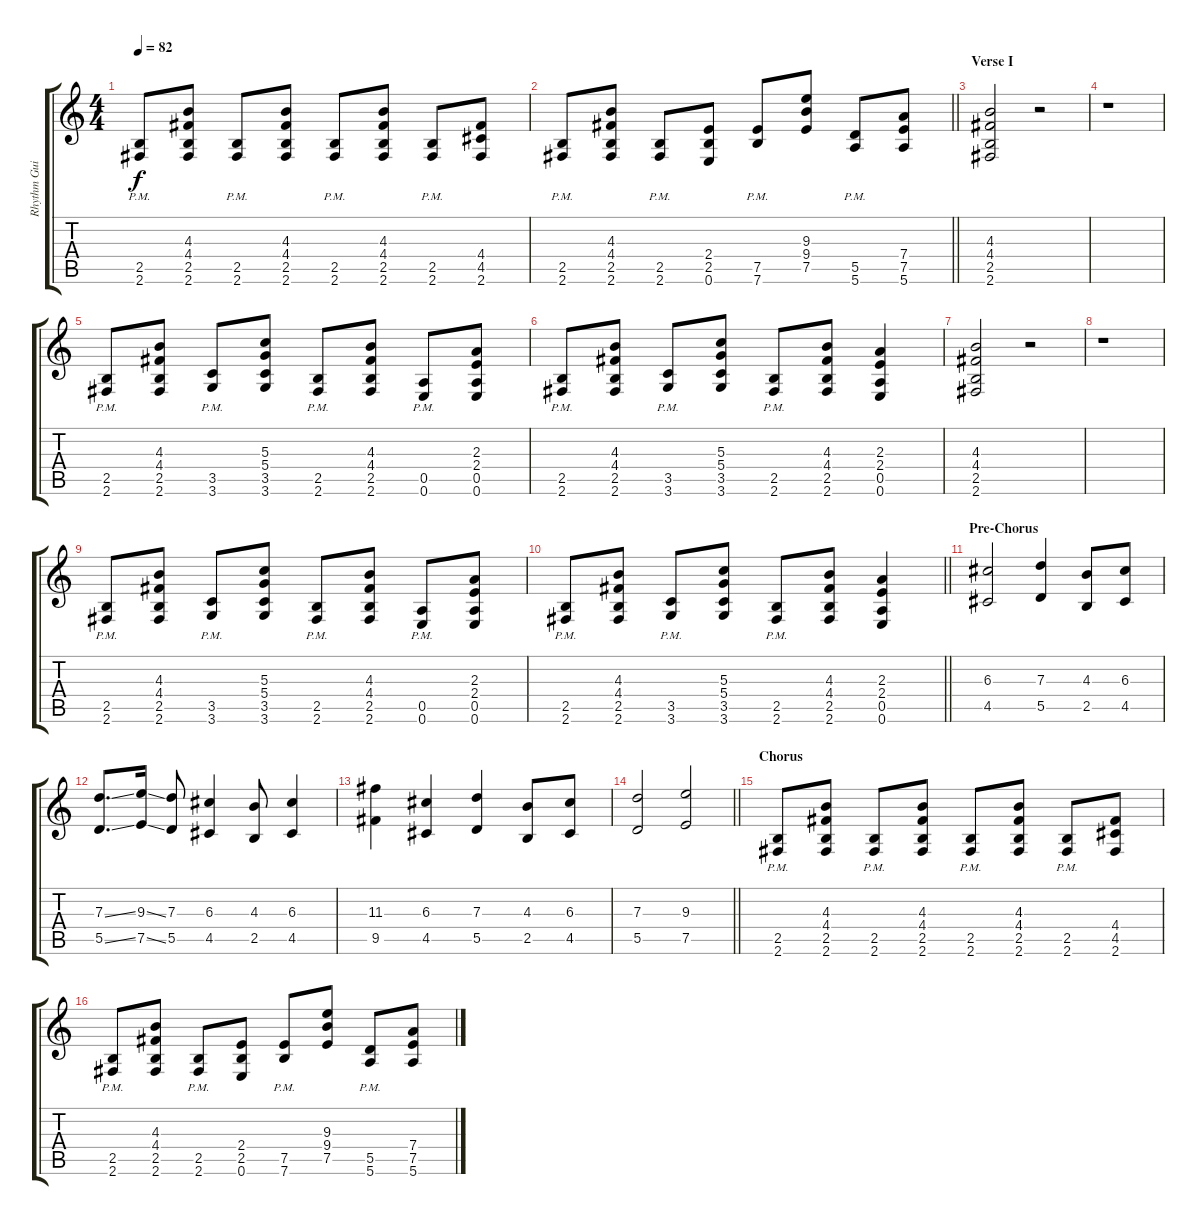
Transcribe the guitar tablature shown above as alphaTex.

\track ("Rhythm Guitar II" "Rhythm Gui") {instrument overdrivenguitar}
\staff {score tabs}
\tuning (E4 B3 G3 D3 A2 E2) {hide}
\ts (4 4)
\tempo 82
\clef g2
\ks c
(2.5{pm} 2.6{pm}).8{dy f} (4.3 4.4 2.5 2.6).8 (2.5{pm} 2.6{pm}).8 (4.3 4.4 2.5 2.6).8 (2.5{pm} 2.6{pm}).8 (4.3 4.4 2.5 2.6).8 (2.5{pm} 2.6{pm}).8 (4.4 4.5 2.6).8 |
\barLineRight lightlight
(2.5{pm} 2.6{pm}).8 (4.3 4.4 2.5 2.6).8 (2.5{pm} 2.6{pm}).8 (2.4 2.5 0.6).8 (7.5{pm} 7.6{pm}).8 (9.3 9.4 7.5).8 (5.5{pm} 5.6{pm}).8 (7.4 7.5 5.6).8 |
\section ("" "Verse I")
(4.3 4.4 2.5 2.6).2 r.2 |
r.1 |
(2.5{pm} 2.6{pm}).8 (4.3 4.4 2.5 2.6).8 (3.5{pm} 3.6{pm}).8 (5.3 5.4 3.5 3.6).8 (2.5{pm} 2.6{pm}).8 (4.3 4.4 2.5 2.6).8 (0.5{pm} 0.6{pm}).8 (2.3 2.4 0.5 0.6).8 |
(2.5{pm} 2.6{pm}).8 (4.3 4.4 2.5 2.6).8 (3.5{pm} 3.6{pm}).8 (5.3 5.4 3.5 3.6).8 (2.5{pm} 2.6{pm}).8 (4.3 4.4 2.5 2.6).8 (2.3 2.4 0.5 0.6).4 |
(4.3 4.4 2.5 2.6).2 r.2 |
r.1 |
(2.5{pm} 2.6{pm}).8 (4.3 4.4 2.5 2.6).8 (3.5{pm} 3.6{pm}).8 (5.3 5.4 3.5 3.6).8 (2.5{pm} 2.6{pm}).8 (4.3 4.4 2.5 2.6).8 (0.5{pm} 0.6{pm}).8 (2.3 2.4 0.5 0.6).8 |
\barLineRight lightlight
(2.5{pm} 2.6{pm}).8 (4.3 4.4 2.5 2.6).8 (3.5{pm} 3.6{pm}).8 (5.3 5.4 3.5 3.6).8 (2.5{pm} 2.6{pm}).8 (4.3 4.4 2.5 2.6).8 (2.3 2.4 0.5 0.6).4 |
\section ("" "Pre-Chorus")
(6.3 4.5).2 (7.3 5.5).4 (4.3 2.5).8 (6.3 4.5).8 |
(7.3{ss} 5.5{ss}).8{d} (9.3{ss} 7.5{ss}).16 (7.3 5.5).8 (6.3 4.5).4 (4.3 2.5).8 (6.3 4.5).4 |
(11.3 9.5).4 (6.3 4.5).4 (7.3 5.5).4 (4.3 2.5).8 (6.3 4.5).8 |
\barLineRight lightlight
(7.3 5.5).2 (9.3 7.5).2 |
\section ("" "Chorus")
(2.5{pm} 2.6{pm}).8 (4.3 4.4 2.5 2.6).8 (2.5{pm} 2.6{pm}).8 (4.3 4.4 2.5 2.6).8 (2.5{pm} 2.6{pm}).8 (4.3 4.4 2.5 2.6).8 (2.5{pm} 2.6{pm}).8 (4.4 4.5 2.6).8 |
(2.5{pm} 2.6{pm}).8 (4.3 4.4 2.5 2.6).8 (2.5{pm} 2.6{pm}).8 (2.4 2.5 0.6).8 (7.5{pm} 7.6{pm}).8 (9.3 9.4 7.5).8 (5.5{pm} 5.6{pm}).8 (7.4 7.5 5.6).8
